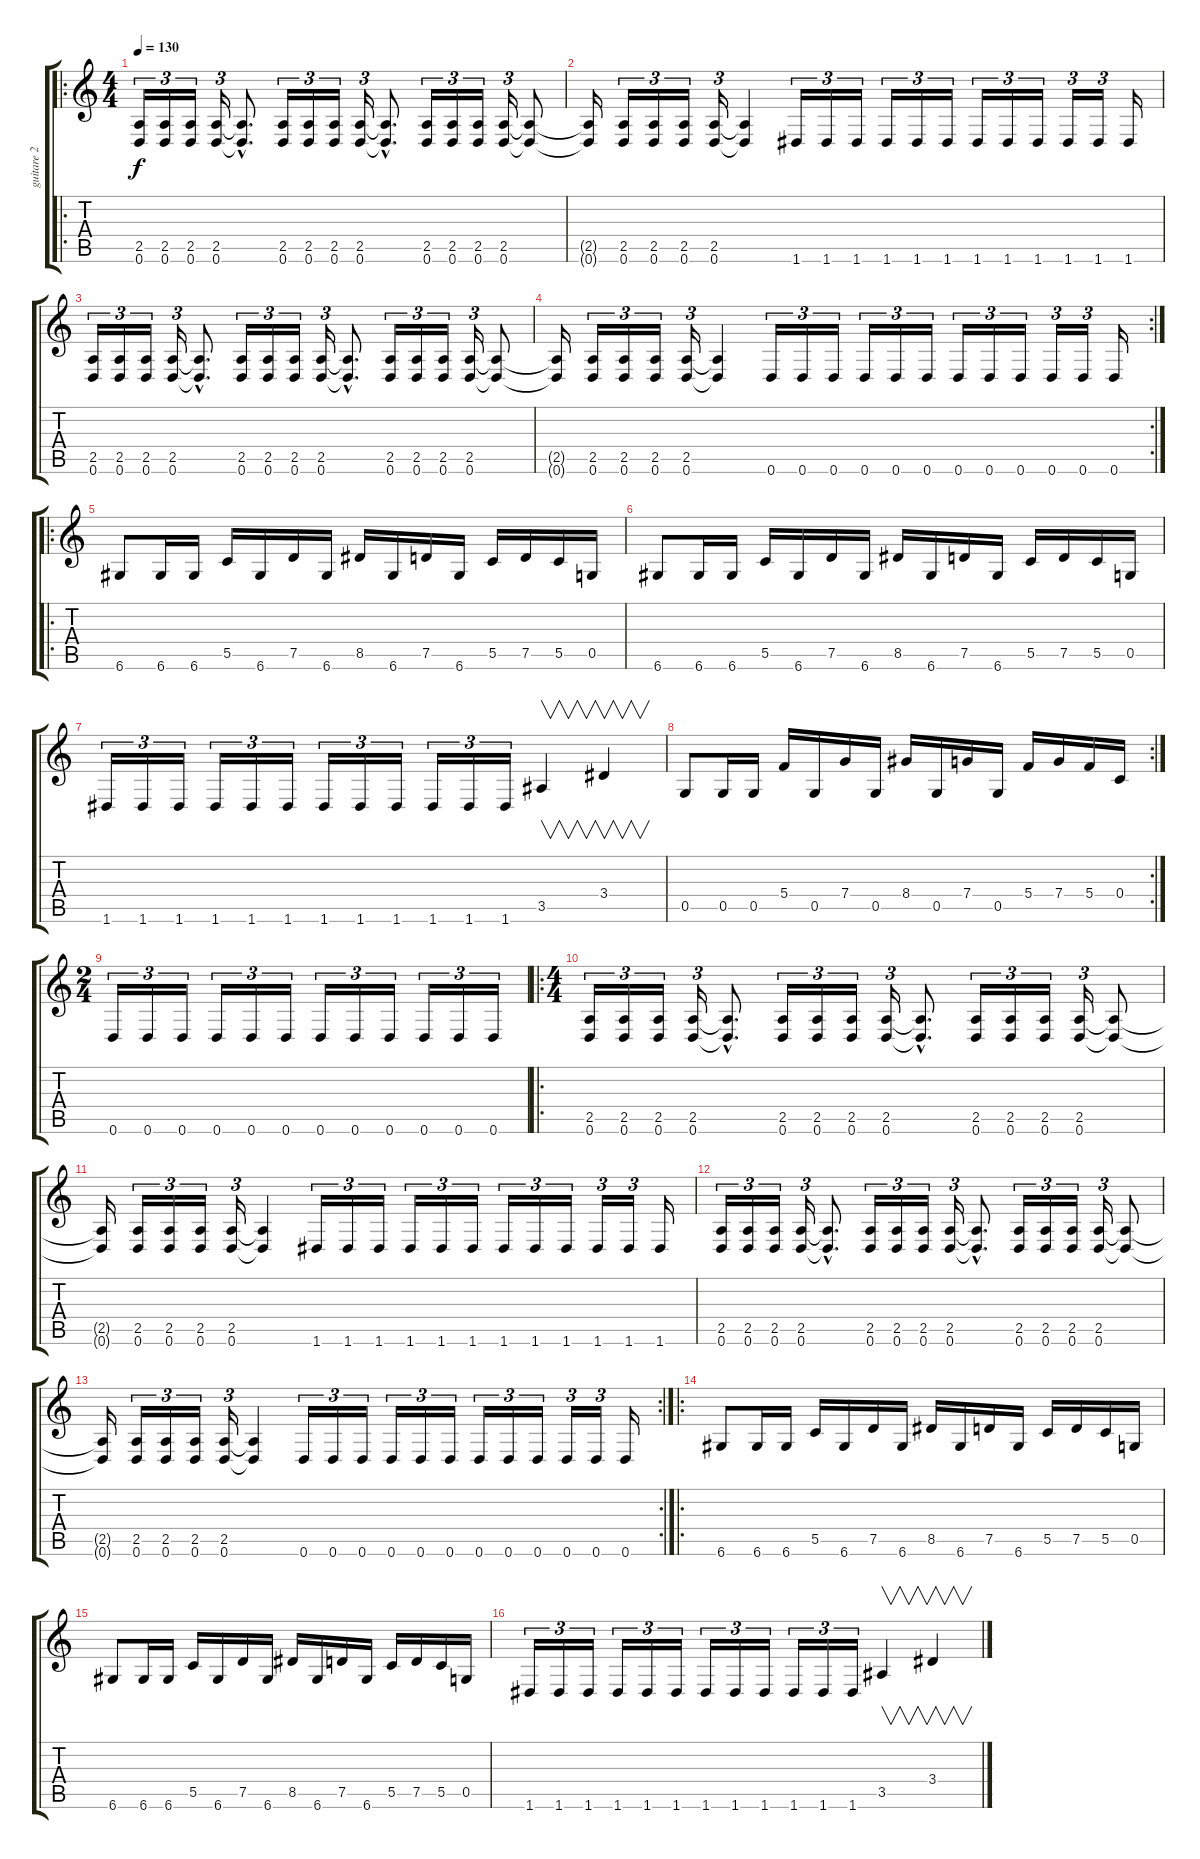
\track ("guitare 2" "guitare 2") {instrument distortionguitar}
\staff {score tabs}
\tuning (D4 A3 F3 C3 G2 D2) {hide}
\ro
\ts (4 4)
\tempo 130
\clef g2
\ks c
(2.5 0.6).16{tu (3 2) dy f} (2.5 0.6).16{tu (3 2)} (2.5 0.6).16{tu (3 2)} (2.5 0.6).16{tu (3 2)} (2.5{hac t} 0.6{hac t}).8{d} (2.5 0.6).16{tu (3 2)} (2.5 0.6).16{tu (3 2)} (2.5 0.6).16{tu (3 2)} (2.5 0.6).16{tu (3 2)} (2.5{hac t} 0.6{hac t}).8{d} (2.5 0.6).16{tu (3 2)} (2.5 0.6).16{tu (3 2)} (2.5 0.6).16{tu (3 2)} (2.5 0.6).16{tu (3 2)} (2.5{t} 0.6{t}).8 |
(2.5{t} 0.6{t}).16 (2.5 0.6).16{tu (3 2)} (2.5 0.6).16{tu (3 2)} (2.5 0.6).16{tu (3 2)} (2.5 0.6).16{tu (3 2)} (2.5{t} 0.6{t}).4 1.6.16{tu (3 2)} 1.6.16{tu (3 2)} 1.6.16{tu (3 2)} 1.6.16{tu (3 2)} 1.6.16{tu (3 2)} 1.6.16{tu (3 2)} 1.6.16{tu (3 2)} 1.6.16{tu (3 2)} 1.6.16{tu (3 2)} 1.6.16{tu (3 2)} 1.6.16{tu (3 2)} 1.6.16 |
(2.5 0.6).16{tu (3 2)} (2.5 0.6).16{tu (3 2)} (2.5 0.6).16{tu (3 2)} (2.5 0.6).16{tu (3 2)} (2.5{hac t} 0.6{hac t}).8{d} (2.5 0.6).16{tu (3 2)} (2.5 0.6).16{tu (3 2)} (2.5 0.6).16{tu (3 2)} (2.5 0.6).16{tu (3 2)} (2.5{hac t} 0.6{hac t}).8{d} (2.5 0.6).16{tu (3 2)} (2.5 0.6).16{tu (3 2)} (2.5 0.6).16{tu (3 2)} (2.5 0.6).16{tu (3 2)} (2.5{t} 0.6{t}).8 |
\rc 2
(2.5{t} 0.6{t}).16 (2.5 0.6).16{tu (3 2)} (2.5 0.6).16{tu (3 2)} (2.5 0.6).16{tu (3 2)} (2.5 0.6).16{tu (3 2)} (2.5{t} 0.6{t}).4 0.6.16{tu (3 2)} 0.6.16{tu (3 2)} 0.6.16{tu (3 2)} 0.6.16{tu (3 2)} 0.6.16{tu (3 2)} 0.6.16{tu (3 2)} 0.6.16{tu (3 2)} 0.6.16{tu (3 2)} 0.6.16{tu (3 2)} 0.6.16{tu (3 2)} 0.6.16{tu (3 2)} 0.6.16 |
\ro
6.6.8 6.6.16 6.6.16 5.5.16 6.6.16 7.5.16 6.6.16 8.5.16 6.6.16 7.5.16 6.6.16 5.5.16 7.5.16 5.5.16 0.5.16 |
6.6.8 6.6.16 6.6.16 5.5.16 6.6.16 7.5.16 6.6.16 8.5.16 6.6.16 7.5.16 6.6.16 5.5.16 7.5.16 5.5.16 0.5.16 |
1.6.16{tu (3 2)} 1.6.16{tu (3 2)} 1.6.16{tu (3 2)} 1.6.16{tu (3 2)} 1.6.16{tu (3 2)} 1.6.16{tu (3 2)} 1.6.16{tu (3 2)} 1.6.16{tu (3 2)} 1.6.16{tu (3 2)} 1.6.16{tu (3 2)} 1.6.16{tu (3 2)} 1.6.16{tu (3 2)} 3.5.4{v} 3.4.4{v} |
\rc 2
0.5.8 0.5.16 0.5.16 5.4.16 0.5.16 7.4.16 0.5.16 8.4.16 0.5.16 7.4.16 0.5.16 5.4.16 7.4.16 5.4.16 0.4.16 |
\ts (2 4)
0.6.16{tu (3 2)} 0.6.16{tu (3 2)} 0.6.16{tu (3 2)} 0.6.16{tu (3 2)} 0.6.16{tu (3 2)} 0.6.16{tu (3 2)} 0.6.16{tu (3 2)} 0.6.16{tu (3 2)} 0.6.16{tu (3 2)} 0.6.16{tu (3 2)} 0.6.16{tu (3 2)} 0.6.16{tu (3 2)} |
\ro
\ts (4 4)
(2.5 0.6).16{tu (3 2)} (2.5 0.6).16{tu (3 2)} (2.5 0.6).16{tu (3 2)} (2.5 0.6).16{tu (3 2)} (2.5{hac t} 0.6{hac t}).8{d} (2.5 0.6).16{tu (3 2)} (2.5 0.6).16{tu (3 2)} (2.5 0.6).16{tu (3 2)} (2.5 0.6).16{tu (3 2)} (2.5{hac t} 0.6{hac t}).8{d} (2.5 0.6).16{tu (3 2)} (2.5 0.6).16{tu (3 2)} (2.5 0.6).16{tu (3 2)} (2.5 0.6).16{tu (3 2)} (2.5{t} 0.6{t}).8 |
(2.5{t} 0.6{t}).16 (2.5 0.6).16{tu (3 2)} (2.5 0.6).16{tu (3 2)} (2.5 0.6).16{tu (3 2)} (2.5 0.6).16{tu (3 2)} (2.5{t} 0.6{t}).4 1.6.16{tu (3 2)} 1.6.16{tu (3 2)} 1.6.16{tu (3 2)} 1.6.16{tu (3 2)} 1.6.16{tu (3 2)} 1.6.16{tu (3 2)} 1.6.16{tu (3 2)} 1.6.16{tu (3 2)} 1.6.16{tu (3 2)} 1.6.16{tu (3 2)} 1.6.16{tu (3 2)} 1.6.16 |
(2.5 0.6).16{tu (3 2)} (2.5 0.6).16{tu (3 2)} (2.5 0.6).16{tu (3 2)} (2.5 0.6).16{tu (3 2)} (2.5{hac t} 0.6{hac t}).8{d} (2.5 0.6).16{tu (3 2)} (2.5 0.6).16{tu (3 2)} (2.5 0.6).16{tu (3 2)} (2.5 0.6).16{tu (3 2)} (2.5{hac t} 0.6{hac t}).8{d} (2.5 0.6).16{tu (3 2)} (2.5 0.6).16{tu (3 2)} (2.5 0.6).16{tu (3 2)} (2.5 0.6).16{tu (3 2)} (2.5{t} 0.6{t}).8 |
\rc 2
(2.5{t} 0.6{t}).16 (2.5 0.6).16{tu (3 2)} (2.5 0.6).16{tu (3 2)} (2.5 0.6).16{tu (3 2)} (2.5 0.6).16{tu (3 2)} (2.5{t} 0.6{t}).4 0.6.16{tu (3 2)} 0.6.16{tu (3 2)} 0.6.16{tu (3 2)} 0.6.16{tu (3 2)} 0.6.16{tu (3 2)} 0.6.16{tu (3 2)} 0.6.16{tu (3 2)} 0.6.16{tu (3 2)} 0.6.16{tu (3 2)} 0.6.16{tu (3 2)} 0.6.16{tu (3 2)} 0.6.16 |
\ro
6.6.8 6.6.16 6.6.16 5.5.16 6.6.16 7.5.16 6.6.16 8.5.16 6.6.16 7.5.16 6.6.16 5.5.16 7.5.16 5.5.16 0.5.16 |
6.6.8 6.6.16 6.6.16 5.5.16 6.6.16 7.5.16 6.6.16 8.5.16 6.6.16 7.5.16 6.6.16 5.5.16 7.5.16 5.5.16 0.5.16 |
1.6.16{tu (3 2)} 1.6.16{tu (3 2)} 1.6.16{tu (3 2)} 1.6.16{tu (3 2)} 1.6.16{tu (3 2)} 1.6.16{tu (3 2)} 1.6.16{tu (3 2)} 1.6.16{tu (3 2)} 1.6.16{tu (3 2)} 1.6.16{tu (3 2)} 1.6.16{tu (3 2)} 1.6.16{tu (3 2)} 3.5.4{v} 3.4.4{v}
